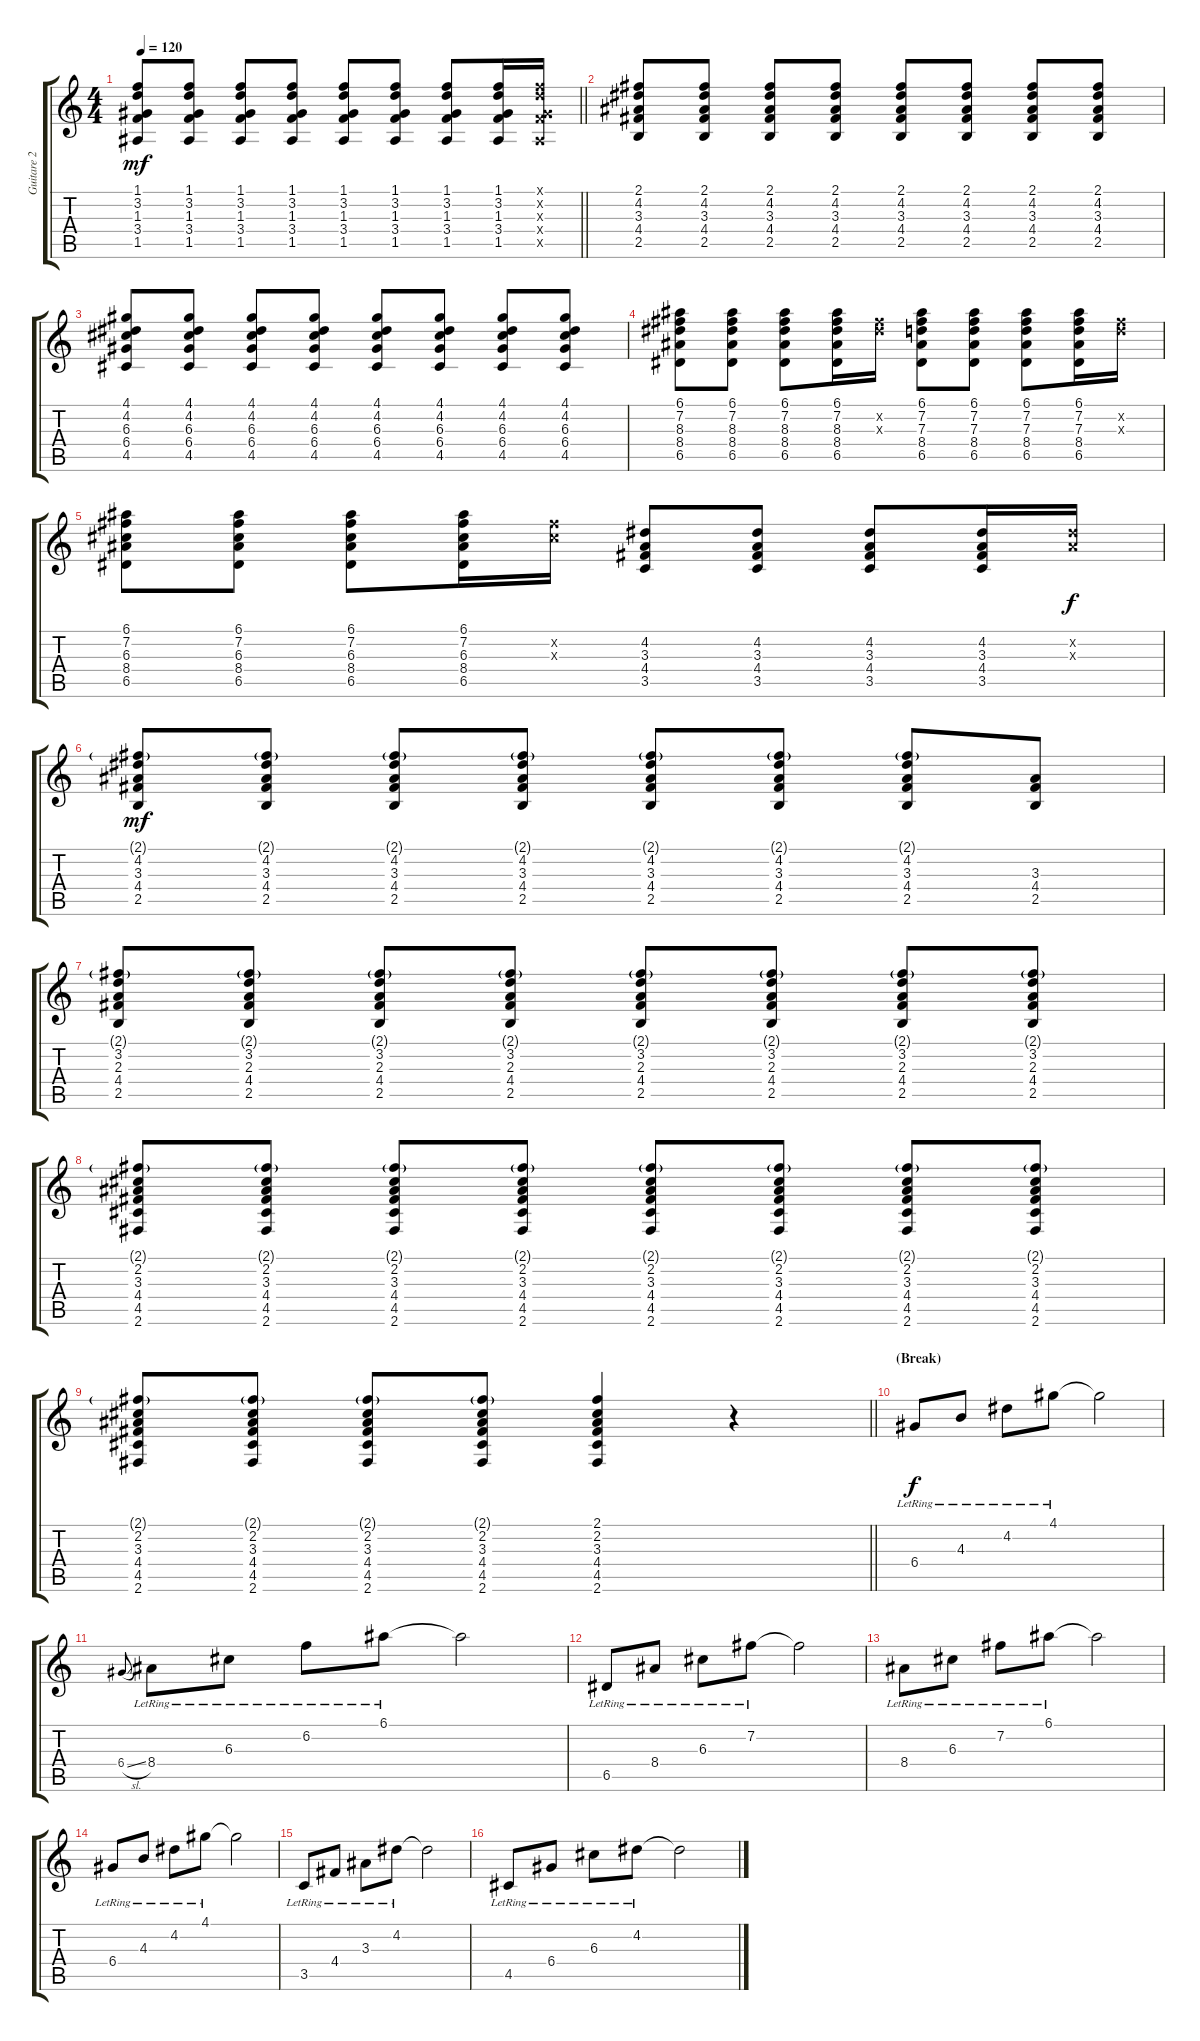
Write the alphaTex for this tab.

\track ("Guitare 2" "Guitare 2") {instrument overdrivenguitar}
\staff {score tabs}
\tuning (E4 B3 G3 D3 A2 E2) {hide}
\ts (4 4)
\tempo 120
\clef g2
\barLineRight lightlight
\ks c
(1.1 3.2 1.3 3.4 1.5).8{dy mf} (1.1 3.2 1.3 3.4 1.5).8 (1.1 3.2 1.3 3.4 1.5).8 (1.1 3.2 1.3 3.4 1.5).8 (1.1 3.2 1.3 3.4 1.5).8 (1.1 3.2 1.3 3.4 1.5).8 (1.1 3.2 1.3 3.4 1.5).8 (1.1 3.2 1.3 3.4 1.5).16 (1.1{x} 3.2{x} 1.3{x} 3.4{x} 1.5{x}).16 |
(2.1 4.2 3.3 4.4 2.5).8 (2.1 4.2 3.3 4.4 2.5).8 (2.1 4.2 3.3 4.4 2.5).8 (2.1 4.2 3.3 4.4 2.5).8 (2.1 4.2 3.3 4.4 2.5).8 (2.1 4.2 3.3 4.4 2.5).8 (2.1 4.2 3.3 4.4 2.5).8 (2.1 4.2 3.3 4.4 2.5).8 |
(4.1 4.2 6.3 6.4 4.5).8 (4.1 4.2 6.3 6.4 4.5).8 (4.1 4.2 6.3 6.4 4.5).8 (4.1 4.2 6.3 6.4 4.5).8 (4.1 4.2 6.3 6.4 4.5).8 (4.1 4.2 6.3 6.4 4.5).8 (4.1 4.2 6.3 6.4 4.5).8 (4.1 4.2 6.3 6.4 4.5).8 |
(6.1 7.2 8.3 8.4 6.5).8 (6.1 7.2 8.3 8.4 6.5).8 (6.1 7.2 8.3 8.4 6.5).8 (6.1 7.2 8.3 8.4 6.5).16 (7.2{x} 8.3{x}).16 (6.1 7.2 7.3 8.4 6.5).8 (6.1 7.2 7.3 8.4 6.5).8 (6.1 7.2 7.3 8.4 6.5).8 (6.1 7.2 7.3 8.4 6.5).16 (7.2{x} 7.3{x}).16 |
(6.1 7.2 6.3 8.4 6.5).8 (6.1 7.2 6.3 8.4 6.5).8 (6.1 7.2 6.3 8.4 6.5).8 (6.1 7.2 6.3 8.4 6.5).16 (7.2{x} 6.3{x}).16 (4.2 3.3 4.4 3.5).8 (4.2 3.3 4.4 3.5).8 (4.2 3.3 4.4 3.5).8 (4.2 3.3 4.4 3.5).16 (4.2{x} 3.3{x}).16{dy f} |
(2.1{g} 4.2 3.3 4.4 2.5).8{dy mf} (2.1{g} 4.2 3.3 4.4 2.5).8 (2.1{g} 4.2 3.3 4.4 2.5).8 (2.1{g} 4.2 3.3 4.4 2.5).8 (2.1{g} 4.2 3.3 4.4 2.5).8 (2.1{g} 4.2 3.3 4.4 2.5).8 (2.1{g} 4.2 3.3 4.4 2.5).8 (3.3 4.4 2.5).8 |
(2.1{g} 3.2 2.3 4.4 2.5).8 (2.1{g} 3.2 2.3 4.4 2.5).8 (2.1{g} 3.2 2.3 4.4 2.5).8 (2.1{g} 3.2 2.3 4.4 2.5).8 (2.1{g} 3.2 2.3 4.4 2.5).8 (2.1{g} 3.2 2.3 4.4 2.5).8 (2.1{g} 3.2 2.3 4.4 2.5).8 (2.1{g} 3.2 2.3 4.4 2.5).8 |
(2.1{g} 2.2 3.3 4.4 4.5 2.6).8 (2.1{g} 2.2 3.3 4.4 4.5 2.6).8 (2.1{g} 2.2 3.3 4.4 4.5 2.6).8 (2.1{g} 2.2 3.3 4.4 4.5 2.6).8 (2.1{g} 2.2 3.3 4.4 4.5 2.6).8 (2.1{g} 2.2 3.3 4.4 4.5 2.6).8 (2.1{g} 2.2 3.3 4.4 4.5 2.6).8 (2.1{g} 2.2 3.3 4.4 4.5 2.6).8 |
\barLineRight lightlight
(2.1{g} 2.2 3.3 4.4 4.5 2.6).8 (2.1{g} 2.2 3.3 4.4 4.5 2.6).8 (2.1{g} 2.2 3.3 4.4 4.5 2.6).8 (2.1{g} 2.2 3.3 4.4 4.5 2.6).8 (2.1 2.2 3.3 4.4 4.5 2.6).4 r.4 |
\section ("" "(Break)")
6.4{lr}.8{dy f instrument electricguitarclean} 4.3{lr}.8 4.2{lr}.8 4.1{lr}.8 4.1{t}.2 |
6.4{sl}.8{gr onbeat} 8.4{lr}.8 6.3{lr}.8 6.2{lr}.8 6.1{lr}.8 6.1{t}.2 |
6.5{lr}.8 8.4{lr}.8 6.3{lr}.8 7.2{lr}.8 7.2{t}.2 |
8.4{lr}.8 6.3{lr}.8 7.2{lr}.8 6.1{lr}.8 6.1{t}.2 |
6.4{lr}.8 4.3{lr}.8 4.2{lr}.8 4.1{lr}.8 4.1{t}.2 |
3.5{lr}.8 4.4{lr}.8 3.3{lr}.8 4.2{lr}.8 4.2{t}.2 |
4.5{lr}.8 6.4{lr}.8 6.3{lr}.8 4.2{lr}.8 4.2{t}.2
